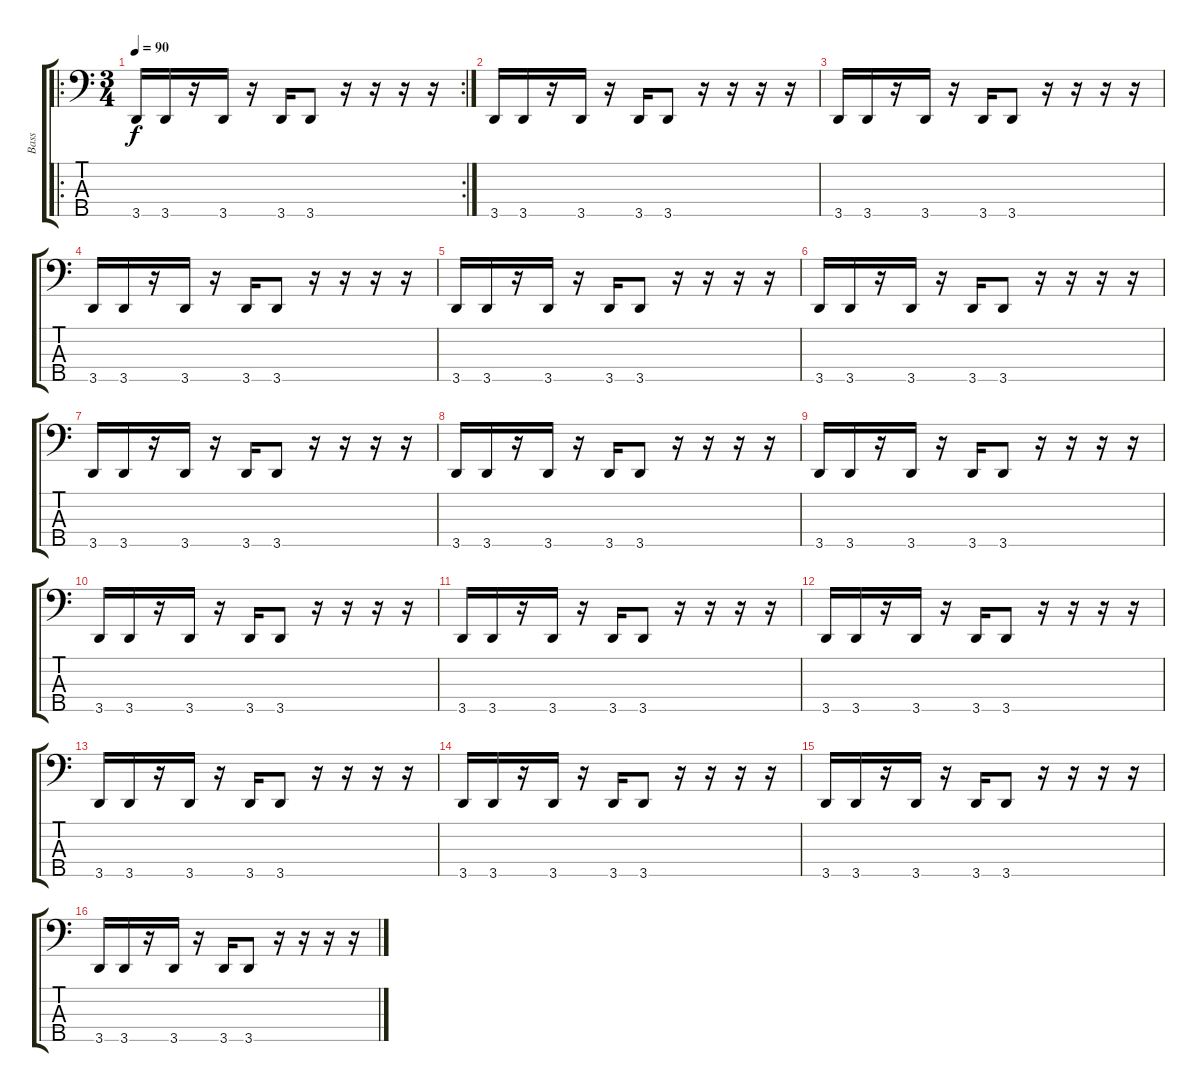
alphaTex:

\track ("Bass" "Bass") {instrument electricbasspick}
\staff {score tabs}
\tuning (G2 D2 A1 E1 B0) {hide}
\ro
\rc 2
\ts (3 4)
\tempo 90
\clef f4
\ks c
3.5.16{dy f instrument electricbasspick} 3.5.16 r.16 3.5.16 r.16 3.5.16 3.5.8 r.16 r.16 r.16 r.16 |
3.5.16 3.5.16 r.16 3.5.16 r.16 3.5.16 3.5.8 r.16 r.16 r.16 r.16 |
3.5.16 3.5.16 r.16 3.5.16 r.16 3.5.16 3.5.8 r.16 r.16 r.16 r.16 |
3.5.16 3.5.16 r.16 3.5.16 r.16 3.5.16 3.5.8 r.16 r.16 r.16 r.16 |
3.5.16 3.5.16 r.16 3.5.16 r.16 3.5.16 3.5.8 r.16 r.16 r.16 r.16 |
3.5.16 3.5.16 r.16 3.5.16 r.16 3.5.16 3.5.8 r.16 r.16 r.16 r.16 |
3.5.16 3.5.16 r.16 3.5.16 r.16 3.5.16 3.5.8 r.16 r.16 r.16 r.16 |
3.5.16 3.5.16 r.16 3.5.16 r.16 3.5.16 3.5.8 r.16 r.16 r.16 r.16 |
3.5.16 3.5.16 r.16 3.5.16 r.16 3.5.16 3.5.8 r.16 r.16 r.16 r.16 |
3.5.16 3.5.16 r.16 3.5.16 r.16 3.5.16 3.5.8 r.16 r.16 r.16 r.16 |
3.5.16 3.5.16 r.16 3.5.16 r.16 3.5.16 3.5.8 r.16 r.16 r.16 r.16 |
3.5.16 3.5.16 r.16 3.5.16 r.16 3.5.16 3.5.8 r.16 r.16 r.16 r.16 |
3.5.16 3.5.16 r.16 3.5.16 r.16 3.5.16 3.5.8 r.16 r.16 r.16 r.16 |
3.5.16 3.5.16 r.16 3.5.16 r.16 3.5.16 3.5.8 r.16 r.16 r.16 r.16 |
3.5.16 3.5.16 r.16 3.5.16 r.16 3.5.16 3.5.8 r.16 r.16 r.16 r.16 |
3.5.16 3.5.16 r.16 3.5.16 r.16 3.5.16 3.5.8 r.16 r.16 r.16 r.16
